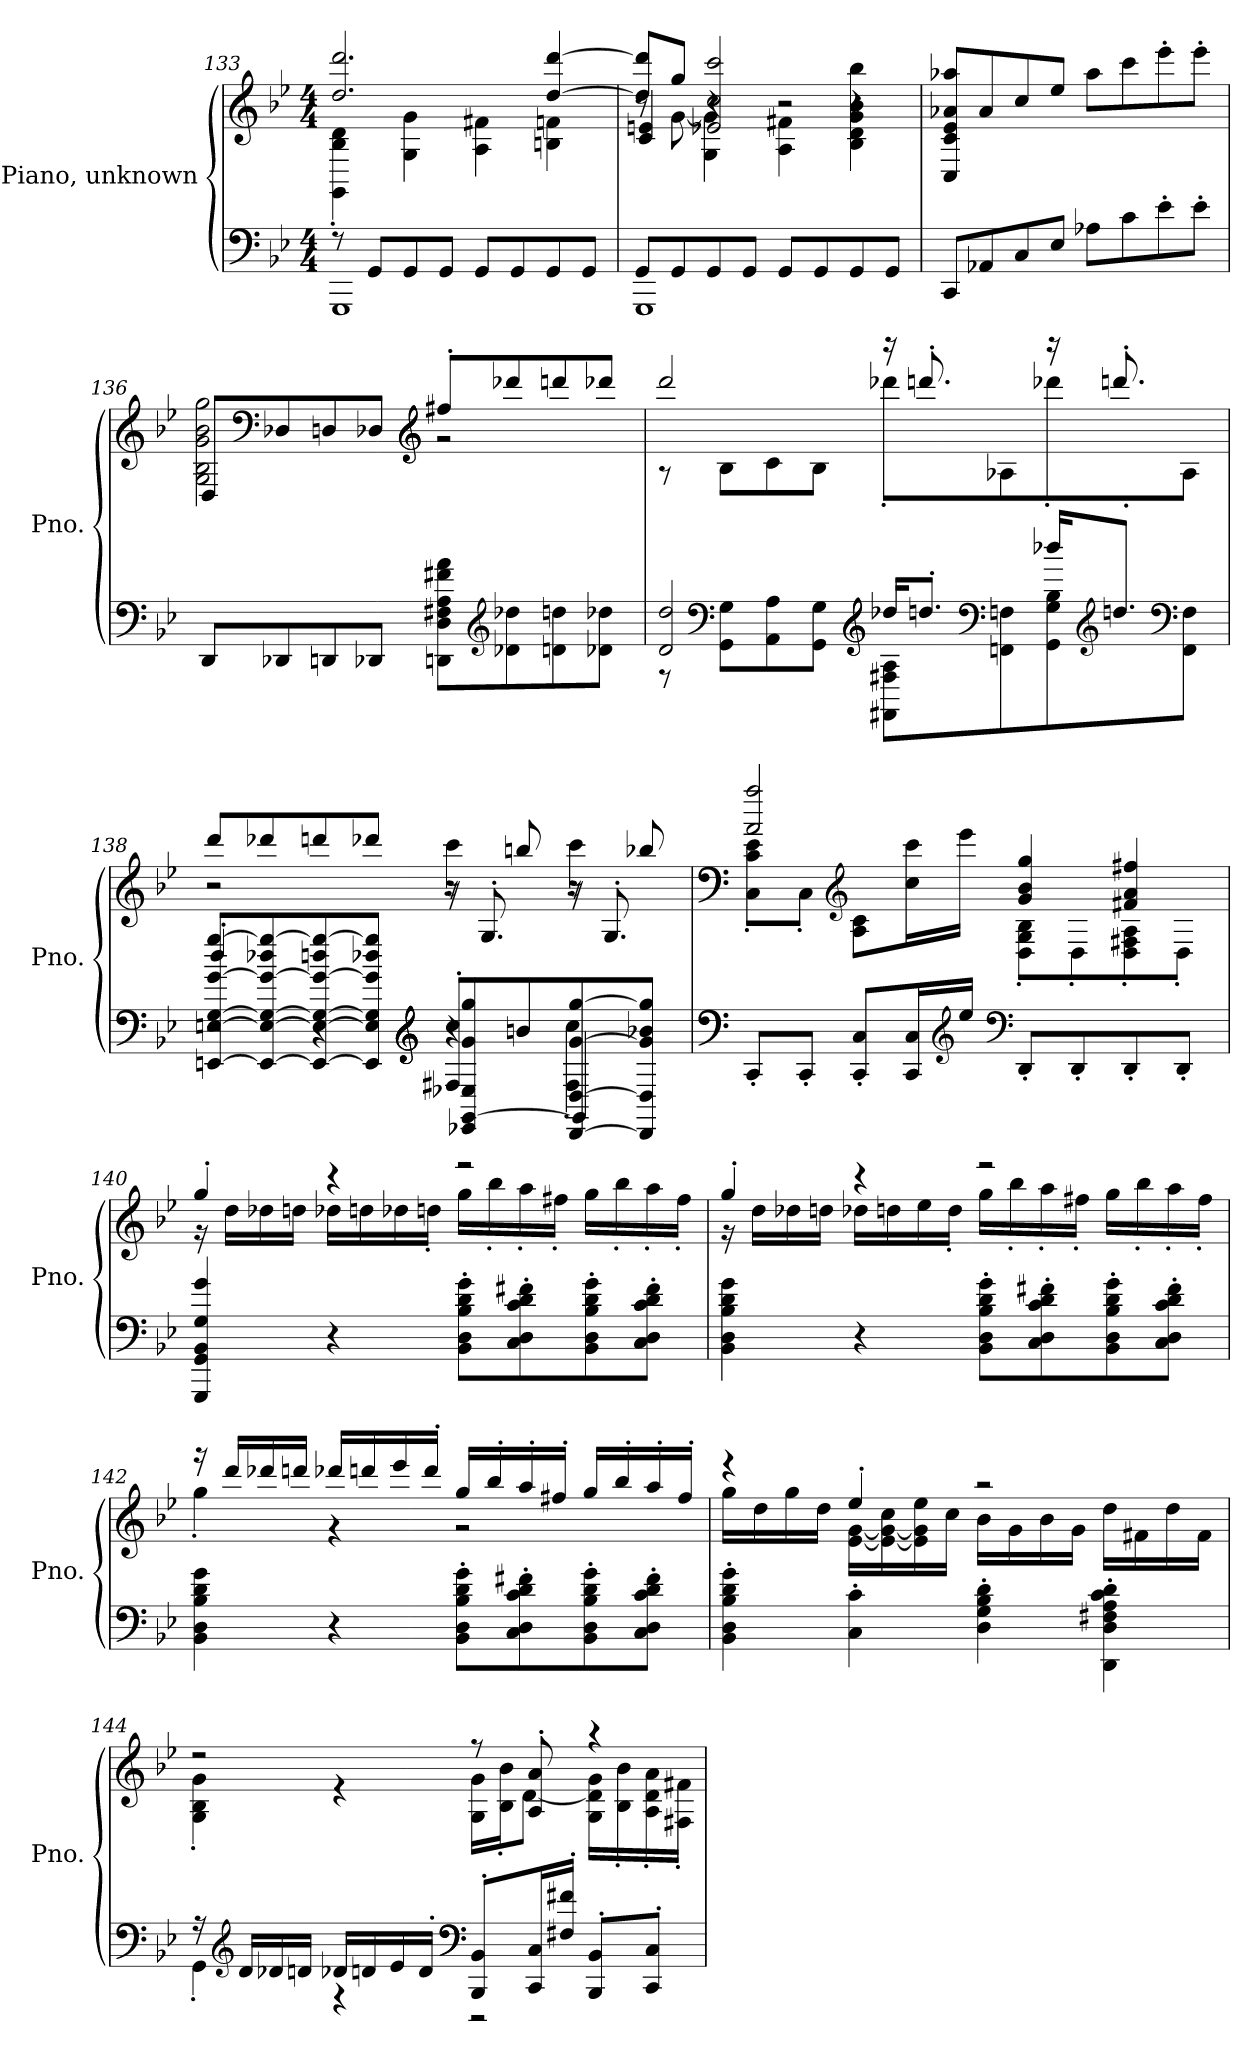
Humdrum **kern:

**kern	**kern
*part1	*part1
*staff2	*staff1
*I"Piano, unknown	*
*I'Pno.	*
*clefF4	*clefG2
*k[b-e-]	*k[b-e-]
*M4/4	*M4/4
=133	=133
*^	*^
8r	1GGG	2.dd/ 2.ddd/	4GG\' 4B-\' 4d\'
8GG/L	.	.	.
8GG/	.	.	4G\ 4g\
8GG/J	.	.	.
8GG/L	.	.	4A\ 4f#X\
8GG/	.	.	.
8GG/	.	[4dd/ [4ddd/	4Bn\ 4fn\
8GG/J	.	.	.
=134	=134	=134	=134
*	*	*	*^
8GG/L	1GGG	8dd/] 8ddd/]L	8r	4c/ 4en/
8GG/	.	8gg/J	[8g\	.
8GG/	.	2e-X/ 2cc/ 2ccc/	4G\ 4g\]	4r
8GG/J	.	.	.	.
8GG/L	.	.	4A\ 4f#X\	2r
8GG/	.	.	.	.
8GG/	.	4r	4B-\ 4d\ 4g\ 4b-\ 4bb-\	.
8GG/J	.	.	.	.
*v	*v	*	*	*
*	*v	*v	*v
!!LO:LB:g=z
=135	=135
8CC/L	8C/ 8c/ 8e-/ 8a-X/ 8aa-X/L
8AA-X/	8a-/
8C/	8cc/
8E-/J	8ee-/J
8A-X\L	8aa-\L
8c\	8ccc\
8e-'\	8eee-'\
8e-'\J	8eee-'\J
=136	=136
*	*^
8DD/L	8D/L	2G\ 2B-\ 2g\ 2b-\ 2gg\
*	*clefF4	*
8DD-X/	8D-X/	.
8DDn/	8Dn/	.
8DD-X/J	8D-X/J	.
*	*clefG2	*
8DDn\ 8D\ 8F#X\ 8A\ 8f#X\ 8a\L	8ff#X'/L	2r
*clefG2	*	*
8d-X\ 8dd-X\	8ddd-X/	.
8dn\ 8ddn\	8dddn/	.
8d-X\ 8dd-X\J	8ddd-X/J	.
!!LO:LB:g=z	!!
=137	=137	=137
*^	*	*
2d/ 2dd/	8r	2ddd/	8r
*clefF4	*	*	*
.	8GG\ 8G\L	.	8B-\L
.	8AA\ 8A\	.	8c\
.	8GG\ 8G\J	.	8B-\J
*clefG2	*	*	*
16dd-X/KL	8FF#X\ 8F#X\ 8A\L	16r	8ddd-X'\L
8.ddn'/J	.	8.dddn'/	.
*clefF4	*	*	*
.	8FFn\ 8Fn\	.	8A-X\
16dd-X/KL	8GG\ 8G\ 8B-\	16r	8ddd-X'\
*clefG2	*	*	*
8.ddn'/J	.	8.dddn'/	.
*clefF4	*	*	*
.	8FF\ 8F\J	.	8A-\J
=138	=138	=138	=138
*	*^	*	*^
[8EEn/ [8En/ [8G/ [8g/ [8gg/L	2r	4dd'/	8ddd/L	2r	2r
8EE/_ 8E/_ 8G/_ 8g/_ 8dd-X/ 8gg/_	.	.	8ddd-X/	.	.
8EE/_ 8E/_ 8G/_ 8g/_ 8ddn/ 8gg/_	.	4r	8dddn/	.	.
8EE/] 8E/] 8G/] 8g/] 8dd-X/ 8gg/]J	.	.	8ddd-X/J	.	.
*clefG2	*	*	*	*	*
8F#X/' 8cc/'L	4r	4EE-X/ [4GG/ 4E-X/ 4g/ 4gg/	8r	4ccc'\	16r
.	.	.	.	.	8.G'/
8bn/	.	.	8bbn/	.	.
[8DD/ [8D/ [8g/ [8gg/	4F#\' 4cc\'	4GG/]	8r	4ccc'\	16r
.	.	.	.	.	8.G'/
8DD/] 8D/] 8g/] 8b-X/ 8gg/]J	.	.	8bb-X/	.	.
*v	*v	*v	*	*	*
*	*v	*v	*v
!!LO:PB:g=z
=139	=139
*clefF4	*clefF4
*	*^
8CC'/L	2a/ 2aa/	8C\' 8c\' 8e-\'L
8CC'/J	.	8C'\J
*	*clefG2	*
8CC/' 8C/'L	.	8A\ 8c\L
16CC/ 16C/L	.	16cc\ 16ccc\L
*clefG2	*	*
16ee-/JJ	.	16eee-\JJ
*clefF4	*	*
8DD'/L	4g/ 4b-/ 4gg/	8D\' 8G\' 8B-\'L
8DD'/	.	8D'\
8DD'/	4f#X/ 4a/ 4ff#X/	8D\' 8F#X\' 8A\'
8DD'/J	.	8D'\J
=140	=140	=140
4GGG/ 4GG/ 4BB-/ 4G/ 4g/	4gg'/	16r
.	.	16dd\LL
.	.	16dd-X\
.	.	16ddn\JJ
4r	4r	16dd-X\LL
.	.	16ddn\
.	.	16dd-X\
.	.	16ddn'\JJ
8BB-\' 8D\' 8B-\' 8d\' 8g\'L	2r	16gg\LL
.	.	16bb-'\
8C\' 8D\' 8c\' 8d\' 8f#X\'	.	16aa'\
.	.	16ff#X'\JJ
8BB-\' 8D\' 8B-\' 8d\' 8g\'	.	16gg\LL
.	.	16bb-'\
8C\' 8D\' 8c\' 8d\' 8f#\'J	.	16aa'\
.	.	16ff#'\JJ
!!LO:LB:g=z	!!
=141	=141	=141
4BB-\ 4D\ 4B-\ 4d\ 4g\	4gg'/	16r
.	.	16dd\LL
.	.	16dd-X\
.	.	16ddn\JJ
4r	4r	16dd-X\LL
.	.	16ddn\
.	.	16ee-\
.	.	16dd'\JJ
8BB-\' 8D\' 8B-\' 8d\' 8g\'L	2r	16gg\LL
.	.	16bb-'\
8C\' 8D\' 8c\' 8d\' 8f#X\'	.	16aa'\
.	.	16ff#X'\JJ
8BB-\' 8D\' 8B-\' 8d\' 8g\'	.	16gg\LL
.	.	16bb-'\
8C\' 8D\' 8c\' 8d\' 8f#\'J	.	16aa'\
.	.	16ff#'\JJ
=142	=142	=142
4BB-\ 4D\ 4B-\ 4d\ 4g\	16r	4gg'\
.	16ddd/LL	.
.	16ddd-X/	.
.	16dddn/JJ	.
4r	16ddd-X/LL	4r
.	16dddn/	.
.	16eee-/	.
.	16ddd'/JJ	.
8BB-\' 8D\' 8B-\' 8d\' 8g\'L	16gg/LL	2r
.	16bb-'/	.
8C\' 8D\' 8c\' 8d\' 8f#X\'	16aa'/	.
.	16ff#X'/JJ	.
8BB-\' 8D\' 8B-\' 8d\' 8g\'	16gg/LL	.
.	16bb-'/	.
8C\' 8D\' 8c\' 8d\' 8f#\'J	16aa'/	.
.	16ff#'/JJ	.
!!LO:LB:g=z	!!
=143	=143	=143
4BB-\' 4D\' 4B-\' 4d\' 4g\'	4r	16gg\LL
.	.	16dd\
.	.	16gg\
.	.	16dd\JJ
4C\' 4c\'	4ee-'/	[16e-\ [16g\LL
.	.	16e-\_ 16g\_ 16cc\
.	.	16e-\] 16g\] 16ee-\
.	.	16cc\JJ
4D\' 4G\' 4B-\' 4d\'	2r	16b-\LL
.	.	16g\
.	.	16b-\
.	.	16g\JJ
4DD\' 4D\' 4F#X\' 4A\' 4c\' 4d\'	.	16dd\LL
.	.	16f#X\
.	.	16dd\
.	.	16f#\JJ
=144	=144	=144
*^	*	*
16r	4GG'\	2r	4G\' 4B-\' 4g\'
*clefG2	*	*	*
16d/LL	.	.	.
16d-X/	.	.	.
16dn/JJ	.	.	.
16d-X/LL	4r	.	4r
16dn/	.	.	.
16e-/	.	.	.
16d'/JJ	.	.	.
*clefF4	*	*	*
8BBB-/' 8BB-/'L	2r	8r	16G\ 16g\LL
.	.	.	16B-\' 16b-\'J
16CC/ 16C/L	.	8A/' 8a/'	[8d\J
16F#X/' 16f#X/'JJ	.	.	.
8BBB-/' 8BB-/'L	.	4r	16G\ 16d\] 16g\LL
.	.	.	16B-\' 16b-\'
8CC/' 8C/'J	.	.	16A\' 16d\' 16a\'
.	.	.	16F#X\' 16f#X\'JJ
*v	*v	*	*
*	*v	*v
=	=
*-	*-
